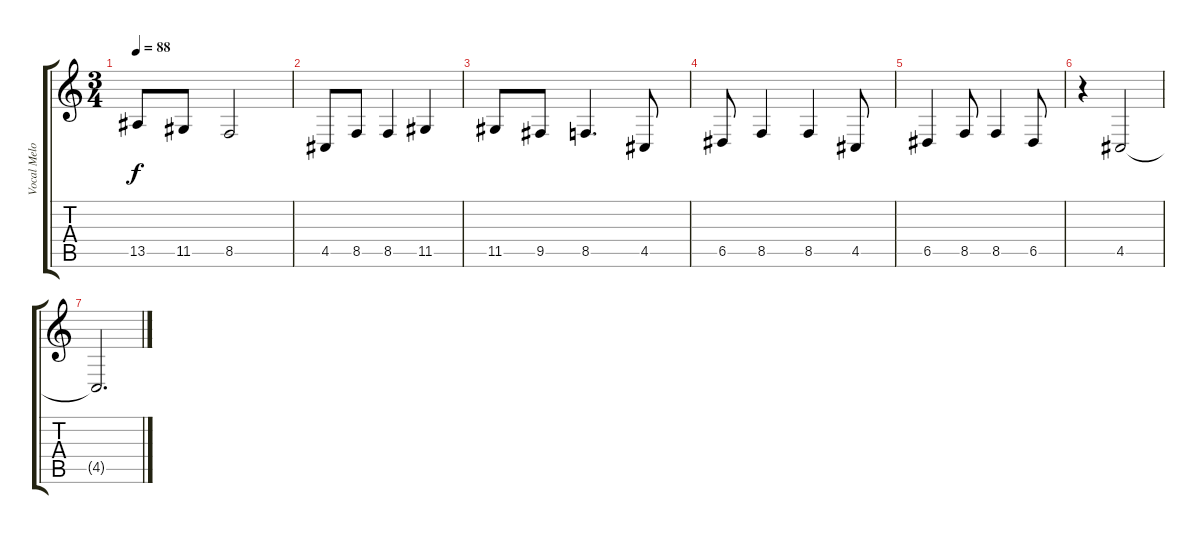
\track ("Vocal Melody" "Vocal Melo") {instrument sopranosax}
\staff {score tabs}
\tuning (E4 B3 G3 D3 A2 E2) {hide}
\ts (3 4)
\tempo 88
\clef g2
\ks c
13.5.8{dy f} 11.5.8 8.5.2 |
4.5.8 8.5.8 8.5.4 11.5.4 |
11.5.8 9.5.8 8.5.4{d} 4.5.8 |
6.5.8 8.5.4 8.5.4 4.5.8 |
6.5.4 8.5.8 8.5.4 6.5.8 |
r.4{volume 3} 4.5.2 |
4.5{t}.2{d}
